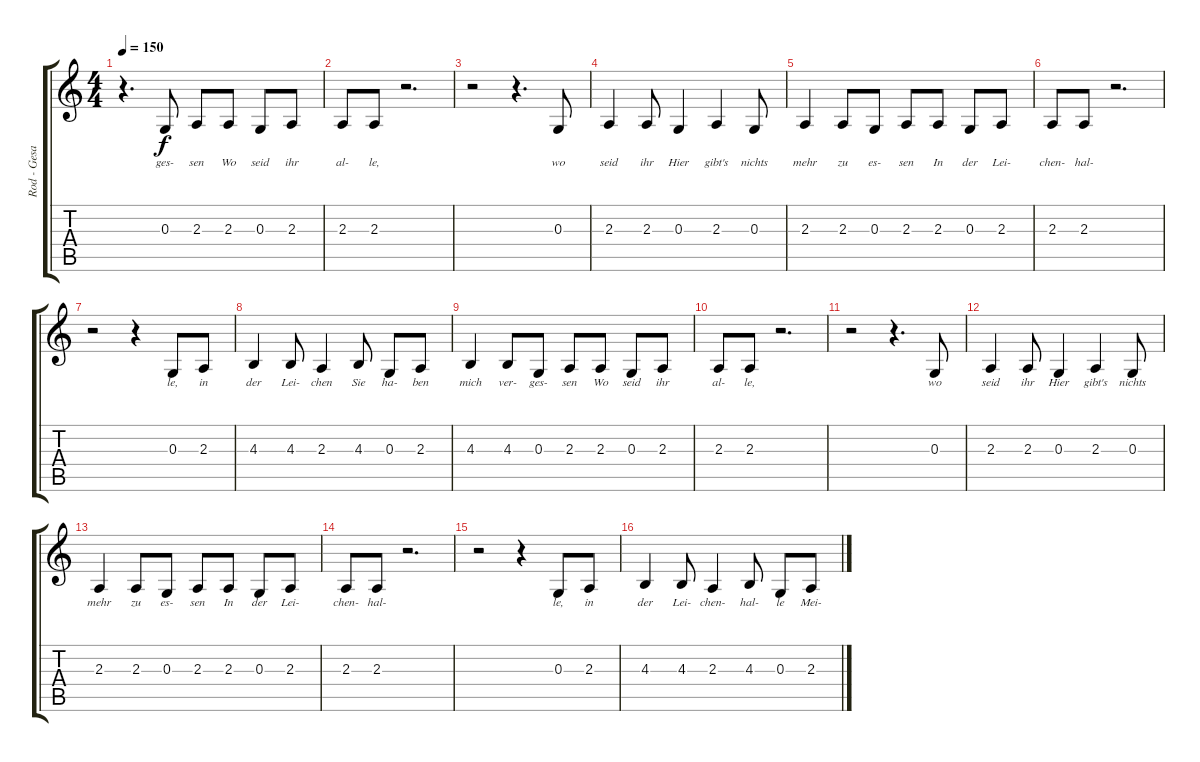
\track ("Rod - Gesang" "Rod - Gesa") {instrument lead8bassandlead}
\staff {score tabs}
\tuning (E4 B3 G3 D3 A2 E2) {hide}
\ts (4 4)
\tempo 150
\clef g2
\ks c
r.4{d dy f} 0.3.8{lyrics (0 "ges-") lyrics (1 "") lyrics (2 "") lyrics (3 "") lyrics (4 "")} 2.3.8{lyrics (0 "sen") lyrics (1 "") lyrics (2 "") lyrics (3 "") lyrics (4 "")} 2.3.8{lyrics (0 "Wo") lyrics (1 "") lyrics (2 "") lyrics (3 "") lyrics (4 "")} 0.3.8{lyrics (0 "seid") lyrics (1 "") lyrics (2 "") lyrics (3 "") lyrics (4 "")} 2.3.8{lyrics (0 "ihr") lyrics (1 "") lyrics (2 "") lyrics (3 "") lyrics (4 "")} |
2.3.8{lyrics (0 "al-") lyrics (1 "") lyrics (2 "") lyrics (3 "") lyrics (4 "")} 2.3.8{lyrics (0 "le,") lyrics (1 "") lyrics (2 "") lyrics (3 "") lyrics (4 "")} r.2{d} |
r.2 r.4{d} 0.3.8{lyrics (0 "wo") lyrics (1 "") lyrics (2 "") lyrics (3 "") lyrics (4 "")} |
2.3.4{lyrics (0 "seid") lyrics (1 "") lyrics (2 "") lyrics (3 "") lyrics (4 "")} 2.3.8{lyrics (0 "ihr") lyrics (1 "") lyrics (2 "") lyrics (3 "") lyrics (4 "")} 0.3.4{lyrics (0 "Hier") lyrics (1 "") lyrics (2 "") lyrics (3 "") lyrics (4 "")} 2.3.4{lyrics (0 "gibt's") lyrics (1 "") lyrics (2 "") lyrics (3 "") lyrics (4 "")} 0.3.8{lyrics (0 "nichts") lyrics (1 "") lyrics (2 "") lyrics (3 "") lyrics (4 "")} |
2.3.4{lyrics (0 "mehr") lyrics (1 "") lyrics (2 "") lyrics (3 "") lyrics (4 "")} 2.3.8{lyrics (0 "zu") lyrics (1 "") lyrics (2 "") lyrics (3 "") lyrics (4 "")} 0.3.8{lyrics (0 "es-") lyrics (1 "") lyrics (2 "") lyrics (3 "") lyrics (4 "")} 2.3.8{lyrics (0 "sen") lyrics (1 "") lyrics (2 "") lyrics (3 "") lyrics (4 "")} 2.3.8{lyrics (0 "In") lyrics (1 "") lyrics (2 "") lyrics (3 "") lyrics (4 "")} 0.3.8{lyrics (0 "der") lyrics (1 "") lyrics (2 "") lyrics (3 "") lyrics (4 "")} 2.3.8{lyrics (0 "Lei-") lyrics (1 "") lyrics (2 "") lyrics (3 "") lyrics (4 "")} |
2.3.8{lyrics (0 "chen-") lyrics (1 "") lyrics (2 "") lyrics (3 "") lyrics (4 "")} 2.3.8{lyrics (0 "hal-") lyrics (1 "") lyrics (2 "") lyrics (3 "") lyrics (4 "")} r.2{d} |
r.2 r.4 0.3.8{lyrics (0 "le,") lyrics (1 "") lyrics (2 "") lyrics (3 "") lyrics (4 "")} 2.3.8{lyrics (0 "in") lyrics (1 "") lyrics (2 "") lyrics (3 "") lyrics (4 "")} |
4.3.4{lyrics (0 "der") lyrics (1 "") lyrics (2 "") lyrics (3 "") lyrics (4 "")} 4.3.8{lyrics (0 "Lei-") lyrics (1 "") lyrics (2 "") lyrics (3 "") lyrics (4 "")} 2.3.4{lyrics (0 "chen") lyrics (1 "") lyrics (2 "") lyrics (3 "") lyrics (4 "")} 4.3.8{lyrics (0 "Sie") lyrics (1 "") lyrics (2 "") lyrics (3 "") lyrics (4 "")} 0.3.8{lyrics (0 "ha-") lyrics (1 "") lyrics (2 "") lyrics (3 "") lyrics (4 "")} 2.3.8{lyrics (0 "ben") lyrics (1 "") lyrics (2 "") lyrics (3 "") lyrics (4 "")} |
4.3.4{lyrics (0 "mich") lyrics (1 "") lyrics (2 "") lyrics (3 "") lyrics (4 "")} 4.3.8{lyrics (0 "ver-") lyrics (1 "") lyrics (2 "") lyrics (3 "") lyrics (4 "")} 0.3.8{lyrics (0 "ges-") lyrics (1 "") lyrics (2 "") lyrics (3 "") lyrics (4 "")} 2.3.8{lyrics (0 "sen") lyrics (1 "") lyrics (2 "") lyrics (3 "") lyrics (4 "")} 2.3.8{lyrics (0 "Wo") lyrics (1 "") lyrics (2 "") lyrics (3 "") lyrics (4 "")} 0.3.8{lyrics (0 "seid") lyrics (1 "") lyrics (2 "") lyrics (3 "") lyrics (4 "")} 2.3.8{lyrics (0 "ihr") lyrics (1 "") lyrics (2 "") lyrics (3 "") lyrics (4 "")} |
2.3.8{lyrics (0 "al-") lyrics (1 "") lyrics (2 "") lyrics (3 "") lyrics (4 "")} 2.3.8{lyrics (0 "le,") lyrics (1 "") lyrics (2 "") lyrics (3 "") lyrics (4 "")} r.2{d} |
r.2 r.4{d} 0.3.8{lyrics (0 "wo") lyrics (1 "") lyrics (2 "") lyrics (3 "") lyrics (4 "")} |
2.3.4{lyrics (0 "seid") lyrics (1 "") lyrics (2 "") lyrics (3 "") lyrics (4 "")} 2.3.8{lyrics (0 "ihr") lyrics (1 "") lyrics (2 "") lyrics (3 "") lyrics (4 "")} 0.3.4{lyrics (0 "Hier") lyrics (1 "") lyrics (2 "") lyrics (3 "") lyrics (4 "")} 2.3.4{lyrics (0 "gibt's") lyrics (1 "") lyrics (2 "") lyrics (3 "") lyrics (4 "")} 0.3.8{lyrics (0 "nichts") lyrics (1 "") lyrics (2 "") lyrics (3 "") lyrics (4 "")} |
2.3.4{lyrics (0 "mehr") lyrics (1 "") lyrics (2 "") lyrics (3 "") lyrics (4 "")} 2.3.8{lyrics (0 "zu") lyrics (1 "") lyrics (2 "") lyrics (3 "") lyrics (4 "")} 0.3.8{lyrics (0 "es-") lyrics (1 "") lyrics (2 "") lyrics (3 "") lyrics (4 "")} 2.3.8{lyrics (0 "sen") lyrics (1 "") lyrics (2 "") lyrics (3 "") lyrics (4 "")} 2.3.8{lyrics (0 "In") lyrics (1 "") lyrics (2 "") lyrics (3 "") lyrics (4 "")} 0.3.8{lyrics (0 "der") lyrics (1 "") lyrics (2 "") lyrics (3 "") lyrics (4 "")} 2.3.8{lyrics (0 "Lei-") lyrics (1 "") lyrics (2 "") lyrics (3 "") lyrics (4 "")} |
2.3.8{lyrics (0 "chen-") lyrics (1 "") lyrics (2 "") lyrics (3 "") lyrics (4 "")} 2.3.8{lyrics (0 "hal-") lyrics (1 "") lyrics (2 "") lyrics (3 "") lyrics (4 "")} r.2{d} |
r.2 r.4 0.3.8{lyrics (0 "le,") lyrics (1 "") lyrics (2 "") lyrics (3 "") lyrics (4 "")} 2.3.8{lyrics (0 "in") lyrics (1 "") lyrics (2 "") lyrics (3 "") lyrics (4 "")} |
4.3.4{lyrics (0 "der") lyrics (1 "") lyrics (2 "") lyrics (3 "") lyrics (4 "")} 4.3.8{lyrics (0 "Lei-") lyrics (1 "") lyrics (2 "") lyrics (3 "") lyrics (4 "")} 2.3.4{lyrics (0 "chen-") lyrics (1 "") lyrics (2 "") lyrics (3 "") lyrics (4 "")} 4.3.8{lyrics (0 "hal-") lyrics (1 "") lyrics (2 "") lyrics (3 "") lyrics (4 "")} 0.3.8{lyrics (0 "le") lyrics (1 "") lyrics (2 "") lyrics (3 "") lyrics (4 "")} 2.3.8{lyrics (0 "Mei-") lyrics (1 "") lyrics (2 "") lyrics (3 "") lyrics (4 "")}
